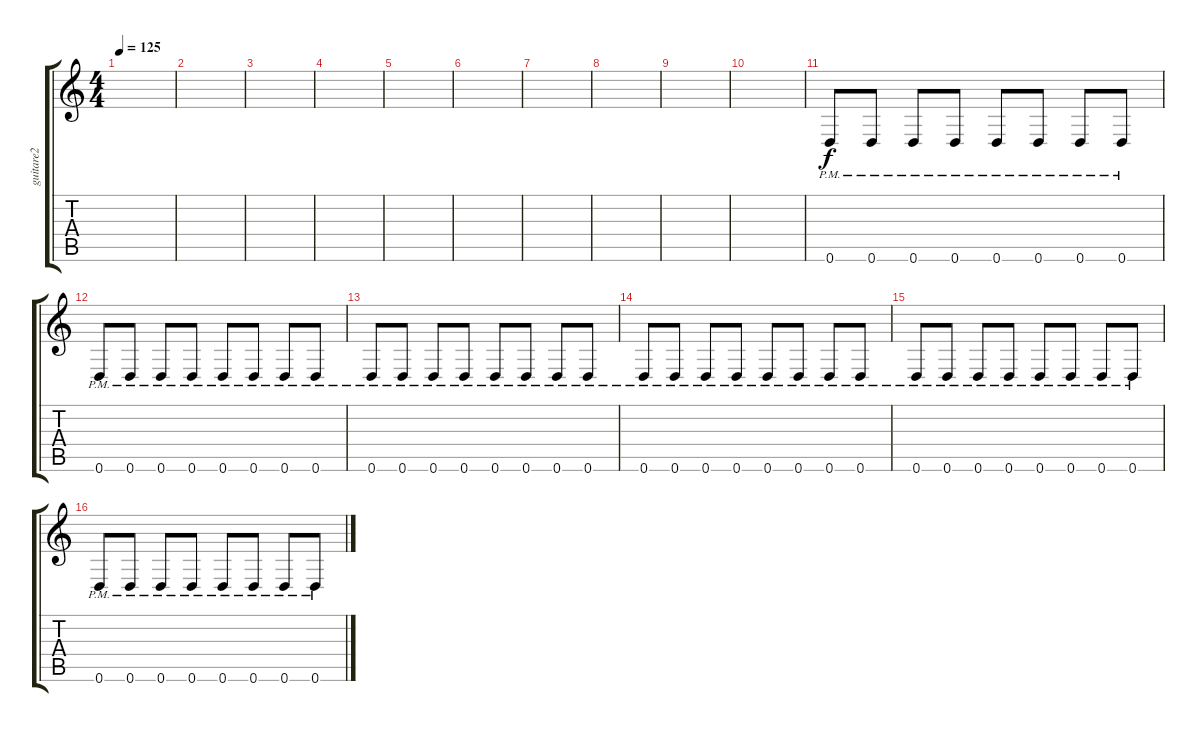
\track ("guitare2" "guitare2") {instrument distortionguitar}
\staff {score tabs}
\tuning (D4 A3 F3 C3 G2 D2) {hide}
\ts (4 4)
\tempo 125
\clef g2
\ks c
|
|
|
|
|
|
|
|
|
|
0.6{pm}.8 0.6{pm}.8 0.6{pm}.8 0.6{pm}.8 0.6{pm}.8 0.6{pm}.8 0.6{pm}.8 0.6{pm}.8 |
0.6{pm}.8 0.6{pm}.8 0.6{pm}.8 0.6{pm}.8 0.6{pm}.8 0.6{pm}.8 0.6{pm}.8 0.6{pm}.8 |
0.6{pm}.8 0.6{pm}.8 0.6{pm}.8 0.6{pm}.8 0.6{pm}.8 0.6{pm}.8 0.6{pm}.8 0.6{pm}.8 |
0.6{pm}.8 0.6{pm}.8 0.6{pm}.8 0.6{pm}.8 0.6{pm}.8 0.6{pm}.8 0.6{pm}.8 0.6{pm}.8 |
0.6{pm}.8 0.6{pm}.8 0.6{pm}.8 0.6{pm}.8 0.6{pm}.8 0.6{pm}.8 0.6{pm}.8 0.6{pm}.8 |
0.6{pm}.8 0.6{pm}.8 0.6{pm}.8 0.6{pm}.8 0.6{pm}.8 0.6{pm}.8 0.6{pm}.8 0.6{pm}.8
